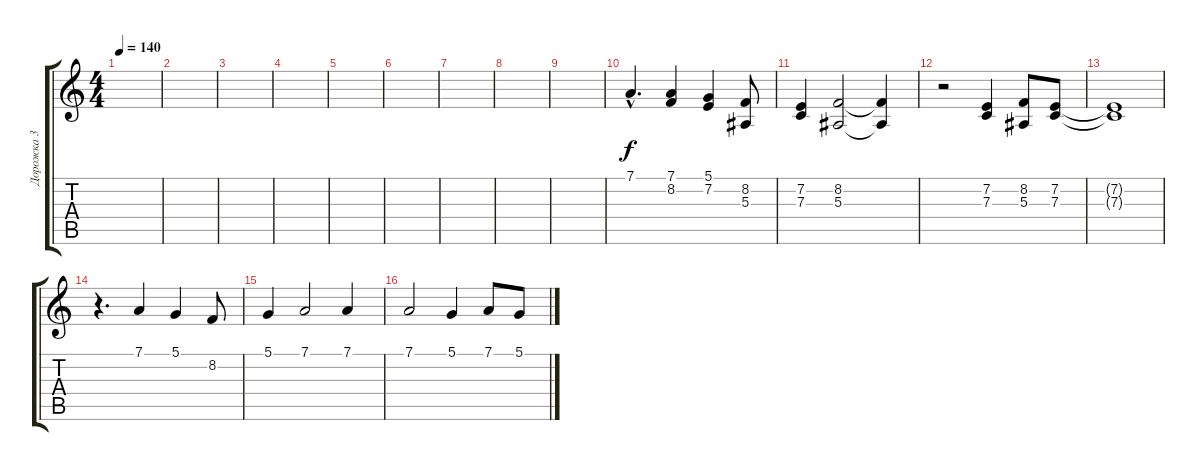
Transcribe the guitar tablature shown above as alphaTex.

\track ("Дорожка 3" "Дорожка 3") {instrument synthvoice}
\staff {score tabs}
\tuning (D4 A3 F3 C3 G2 D2) {hide}
\ts (4 4)
\tempo 140
\clef g2
\ks c
|
|
|
|
|
|
|
|
|
7.1{hac}.4{d} (7.1 8.2).4 (5.1 7.2).4 (8.2 5.3).8 |
(7.2 7.3).4 (8.2 5.3).2 (8.2{t} 5.3{t}).4 |
r.2 (7.2 7.3).4 (8.2 5.3).8 (7.2 7.3).8 |
(7.2{t} 7.3{t}).1 |
r.4{d} 7.1.4 5.1.4 8.2.8 |
5.1.4 7.1.2 7.1.4 |
7.1.2 5.1.4 7.1.8 5.1.8
